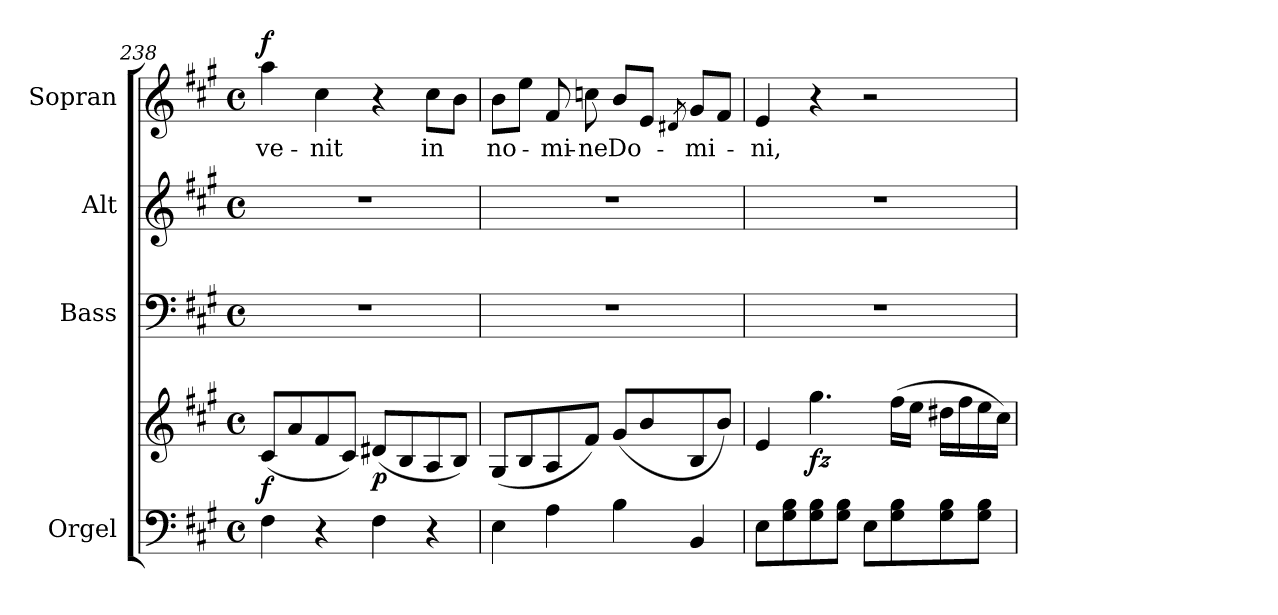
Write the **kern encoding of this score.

**kern	**kern	**dynam	**kern	**kern	**kern	**text	**dynam
*part4	*part4	*part4	*part3	*part2	*part1	*part1	*part1
*staff5	*staff4	*staff4/5	*staff3	*staff2	*staff1	*staff1	*staff1
*I"Orgel	*	*	*I"Bass	*I"Alt	*I"Sopran	*	*
*	*	*	*I'B.	*I'A.	*I'S.	*	*
*clefF4	*clefG2	*	*clefF4	*clefG2	*clefG2	*	*
*k[f#c#g#]	*k[f#c#g#]	*	*k[f#c#g#]	*k[f#c#g#]	*k[f#c#g#]	*	*
*A:	*A:	*	*A:	*A:	*A:	*	*
*M4/4	*M4/4	*	*M4/4	*M4/4	*M4/4	*	*
*met(c)	*met(c)	*	*met(c)	*met(c)	*met(c)	*	*
=238	=238	=238	=238	=238	=238	=238	=238
!	!	!LO:DY:b	!	!	!	!LO:LY:b	!LO:DY:a
4F#\	(<8c#/L	f	1r	1r	4aa\	ve-	f
.	8a/	.	.	.	.	.	.
!	!	!	!	!	!	!LO:LY:b	!
4r	8f#/	.	.	.	4cc#\	-nit	.
.	8c#/J)	.	.	.	.	.	.
!	!	!LO:DY:b	!	!	!	!	!
4F#\	(<8d#X/L	p	.	.	4r	.	.
.	8B/	.	.	.	.	.	.
!	!	!	!	!	!	!LO:LY:b	!
4r	8A/	.	.	.	8cc#\L	in	.
.	8B/J)	.	.	.	8b\J	.	.
!!LO:LB:g=z
=239	=239	=239	=239	=239	=239	=239	=239
!	!	!	!	!	!	!LO:LY:b	!
4E\	(<8G#/L	.	1r	1r	8b\L	no-	.
.	8B/	.	.	.	8ee\J	.	.
!	!	!	!	!	!	!LO:LY:b	!
4A\	8A/	.	.	.	8f#/	-mi-	.
!	!	!	!	!	!	!LO:LY:b	!
.	8f#/J)	.	.	.	8ccn\	-ne	.
!	!	!	!	!	!	!LO:LY:b	!
4B\	(<8g#/L	.	.	.	8b/L	Do-	.
.	8b/	.	.	.	8e/J	.	.
.	.	.	.	.	8qd#X/	.	.
!	!	!	!	!	!	!LO:LY:b	!
4BB/	8B/	.	.	.	8g#/L	-mi-	.
.	8b/J)	.	.	.	8f#/J	.	.
=240	=240	=240	=240	=240	=240	=240	=240
!	!	!	!	!	!	!LO:LY:b	!
8E\L	4e/	.	1r	1r	4e/	-ni,	.
8G#\ 8B\	.	.	.	.	.	.	.
!	!	!LO:DY:b	!	!	!	!	!
8G#\ 8B\	4.gg#\	fz	.	.	4r	.	.
8G#\ 8B\J	.	.	.	.	.	.	.
8E\L	.	.	.	.	2r	.	.
8G#\ 8B\	(>16ff#\LL	.	.	.	.	.	.
.	16ee\JJ	.	.	.	.	.	.
8G#\ 8B\	16dd#X\LL	.	.	.	.	.	.
.	16ff#\	.	.	.	.	.	.
8G#\ 8B\J	16ee\	.	.	.	.	.	.
.	16cc#\JJ)	.	.	.	.	.	.
=	=	=	=	=	=	=	=
*-	*-	*-	*-	*-	*-	*-	*-
